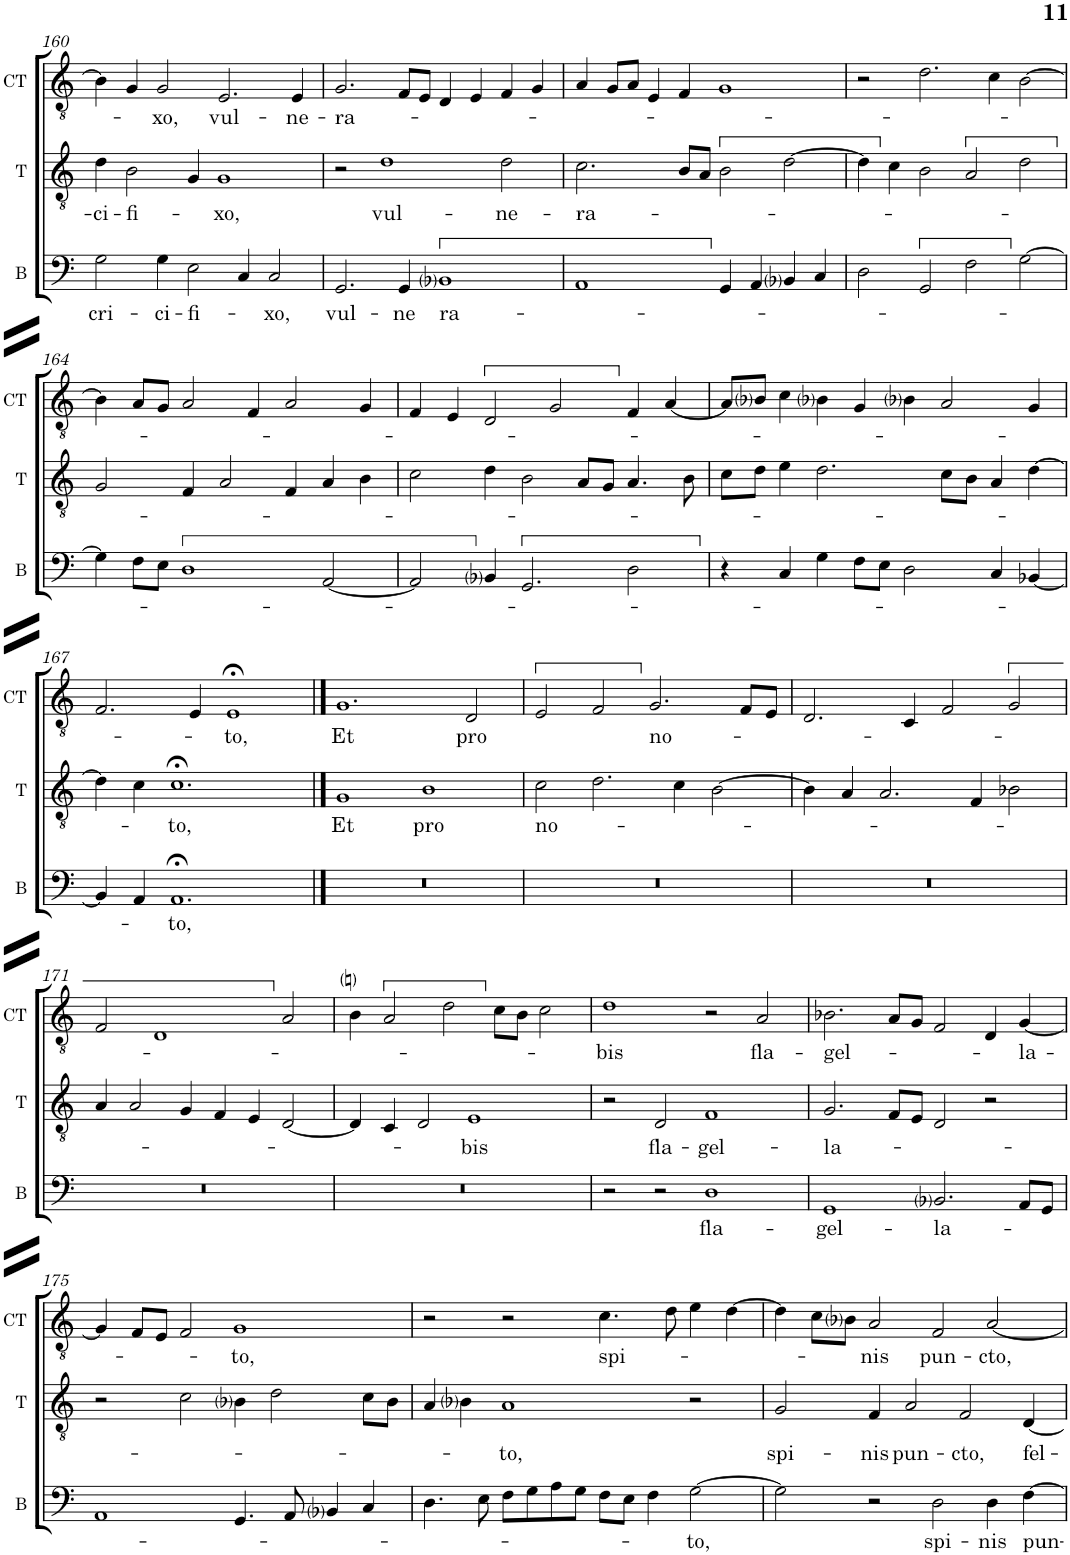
**kern	**text	**kern	**text	**kern	**text
*part3	*part3	*part2	*part2	*part1	*part1
*staff3	*staff3	*staff2	*staff2	*staff1	*staff1
*I"B	*	*I"Tenor	*	*I"Contratenor	*
*I'B	*	*I'T	*	*I'CT	*
!!LO:PB:g=z
*clefF4	*	*clefGv2	*	*clefGv2	*
*k[]	*	*k[]	*	*k[]	*
*M4/2	*	*M4/2	*	*M4/2	*
=160	=160	=160	=160	=160	=160
!	!LO:LY:b	!	!LO:LY:b	!	!
2G\	cri-	4d\	-ci-	4B\]	.
!	!	!	!LO:LY:b	!	!
.	.	2B\	-fi-	4G/	.
!	!LO:LY:b	!	!	!	!LO:LY:b
4G\	-ci-	.	.	2G/	-xo,
!	!LO:LY:b	!	!	!	!
2E\	-fi-	4G/	.	.	.
!	!	!	!LO:LY:b	!	!LO:LY:b
.	.	1G	-xo,	2.E/	vul-
4C/	.	.	.	.	.
!	!LO:LY:b	!	!	!	!
2C/	-xo,	.	.	.	.
!	!	!	!	!	!LO:LY:b
.	.	.	.	4E/	-ne-
=161	=161	=161	=161	=161	=161
!	!LO:LY:b	!	!	!	!LO:LY:b
2.GG/	vul-	2r	.	2.G/	-ra-
!	!	!	!LO:LY:b	!	!
.	.	1d	vul-	.	.
!	!LO:LY:b	!	!	!	!
4GG/	-ne	.	.	8F/L	.
.	.	.	.	8E/J	.
!	!LO:LY:b	!	!	!	!
1BB-i	ra-	.	.	4D/	.
.	.	.	.	4E/	.
!	!	!	!LO:LY:b	!	!
.	.	2d\	-ne-	4F/	.
.	.	.	.	4G/	.
=162	=162	=162	=162	=162	=162
!	!	!	!LO:LY:b	!	!
1AA	.	2.c\	-ra-	4A/	.
.	.	.	.	8G/L	.
.	.	.	.	8A/J	.
.	.	.	.	4E/	.
.	.	8B/L	.	4F/	.
.	.	8A/J	.	.	.
4GG/	.	2B\	.	1G	.
4AA/	.	.	.	.	.
4BB-i/	.	[2d\	.	.	.
4C/	.	.	.	.	.
=163	=163	=163	=163	=163	=163
2D\	.	4d\]	.	2r	.
.	.	4c\	.	.	.
2GG/	.	2B\	.	2.d\	.
2F\	.	2A/	.	.	.
.	.	.	.	4c\	.
[2G\	.	2d\	.	[2B\	.
!!LO:LB:g=z
=164	=164	=164	=164	=164	=164
4G\]	.	2G/	.	4B\]	.
8F\L	.	.	.	8A/L	.
8E\J	.	.	.	8G/J	.
1D	.	4F/	.	2A/	.
.	.	2A/	.	.	.
.	.	.	.	4F/	.
.	.	4F/	.	2A/	.
[2AA/	.	4A/	.	.	.
.	.	4B\	.	4G/	.
=165	=165	=165	=165	=165	=165
2AA/]	.	2c\	.	4F/	.
.	.	.	.	4E/	.
4BB-i/	.	4d\	.	2D/	.
2.GG/	.	2B\	.	.	.
.	.	.	.	2G/	.
.	.	8A/L	.	.	.
.	.	8G/J	.	.	.
2D\	.	4.A/	.	4F/	.
.	.	.	.	[4A/	.
.	.	8B\	.	.	.
=166	=166	=166	=166	=166	=166
4r	.	8c\L	.	8A/L]	.
.	.	8d\J	.	8B-i/J	.
4C/	.	4e\	.	4c\	.
4G\	.	2.d\	.	4B-i\	.
8F\L	.	.	.	4G/	.
8E\J	.	.	.	.	.
2D\	.	.	.	4B-i\	.
.	.	8c\L	.	2A/	.
.	.	8B\J	.	.	.
4C/	.	4A/	.	.	.
[4BB-X/	.	[4d\	.	4G/	.
!!LO:LB:g=z
=167	=167	=167	=167	=167	=167
4BB-/]	.	4d\]	.	2.F/	.
4AA/	.	4c\	.	.	.
!	!LO:LY:b	!	!LO:LY:b	!	!
1.AA;<	to,	1.c;<	to,	.	.
.	.	.	.	4E/	.
!	!	!	!	!	!LO:LY:b
.	.	.	.	1E;<	to,
==168	==168	==168	==168	==168	==168
!	!	!	!LO:LY:b	!	!LO:LY:b
0r	.	1G	Et	1.G	Et
!	!	!	!LO:LY:b	!	!
.	.	1B	pro	.	.
!	!	!	!	!	!LO:LY:b
.	.	.	.	2D/	pro
=169	=169	=169	=169	=169	=169
!	!	!	!LO:LY:b	!	!
0r	.	2c\	no-	2E/	.
.	.	2.d\	.	2F/	.
!	!	!	!	!	!LO:LY:b
.	.	.	.	2.G/	no-
.	.	4c\	.	.	.
.	.	[2B\	.	.	.
.	.	.	.	8F/L	.
.	.	.	.	8E/J	.
=170	=170	=170	=170	=170	=170
0r	.	4B\]	.	2.D/	.
.	.	4A/	.	.	.
.	.	2.A/	.	.	.
.	.	.	.	4C/	.
.	.	.	.	2F/	.
.	.	4F/	.	.	.
.	.	2B-X\	.	2G/	.
!!LO:LB:g=z
=171	=171	=171	=171	=171	=171
0r	.	4A/	.	2F/	.
.	.	2A/	.	.	.
.	.	.	.	1D	.
.	.	4G/	.	.	.
.	.	4F/	.	.	.
.	.	4E/	.	.	.
.	.	[2D/	.	2A/	.
=172	=172	=172	=172	=172	=172
0r	.	4D/]	.	4Bni\	.
.	.	4C/	.	2A/	.
.	.	2D/	.	.	.
.	.	.	.	2d\	.
!	!	!	!LO:LY:b	!	!
.	.	1E	-bis	.	.
.	.	.	.	8c\L	.
.	.	.	.	8B\J	.
.	.	.	.	2c\	.
=173	=173	=173	=173	=173	=173
!	!	!	!	!	!LO:LY:b
2r	.	2r	.	1d	bis
!	!	!	!LO:LY:b	!	!
2r	.	2D/	fla-	.	.
!	!LO:LY:b	!	!LO:LY:b	!	!
1D	fla-	1F	-gel-	2r	.
!	!	!	!	!	!LO:LY:b
.	.	.	.	2A/	fla-
=174	=174	=174	=174	=174	=174
!	!LO:LY:b	!	!LO:LY:b	!	!LO:LY:b
1GG	-gel-	2.G/	-la-	2.B-X\	-gel-
.	.	8F/L	.	8A/L	.
.	.	8E/J	.	8G/J	.
!	!LO:LY:b	!	!	!	!
2.BB-i/	-la-	2D/	.	2F/	.
.	.	2r	.	4D/	.
!	!	!	!	!	!LO:LY:b
8AA/L	.	.	.	[4G/	-la-
8GG/J	.	.	.	.	.
!!LO:LB:g=z
=175	=175	=175	=175	=175	=175
1AA	.	2r	.	4G/]	.
.	.	.	.	8F/L	.
.	.	.	.	8E/J	.
.	.	2c\	.	2F/	.
!	!	!	!	!	!LO:LY:b
4.GG/	.	4B-i\	.	1G	-to,
.	.	2d\	.	.	.
8AA/	.	.	.	.	.
4BB-i/	.	.	.	.	.
4C/	.	8c\L	.	.	.
.	.	8B-\J	.	.	.
=176	=176	=176	=176	=176	=176
4.D\	.	4A/	.	2r	.
.	.	4B-i\	.	.	.
8E\	.	.	.	.	.
!	!	!	!LO:LY:b	!	!
8F\L	.	1A	-to,	2r	.
8G\	.	.	.	.	.
8A\	.	.	.	.	.
8G\J	.	.	.	.	.
!	!	!	!	!	!LO:LY:b
8F\L	.	.	.	4.c\	spi-
8E\J	.	.	.	.	.
4F\	.	.	.	.	.
.	.	.	.	8d\	.
!	!LO:LY:b	!	!	!	!
[2G\	to,	2r	.	4e\	.
.	.	.	.	[4d\	.
=177	=177	=177	=177	=177	=177
!	!	!	!LO:LY:b	!	!
2G\]	.	2G/	spi-	4d\]	.
.	.	.	.	8c\L	.
.	.	.	.	8B-i\J	.
!	!	!	!LO:LY:b	!	!LO:LY:b
2r	.	4F/	-nis	2A/	-nis
!	!	!	!LO:LY:b	!	!
.	.	2A/	pun-	.	.
!	!LO:LY:b	!	!	!	!LO:LY:b
2D\	spi-	.	.	2F/	pun-
!	!	!	!LO:LY:b	!	!
.	.	2F/	-cto,	.	.
!	!LO:LY:b	!	!	!	!LO:LY:b
4D\	-nis	.	.	[2A/	-cto,
!	!LO:LY:b	!	!LO:LY:b	!	!
[4F\	pun-	[4D/	fel-	.	.
=	=	=	=	=	=
*-	*-	*-	*-	*-	*-
